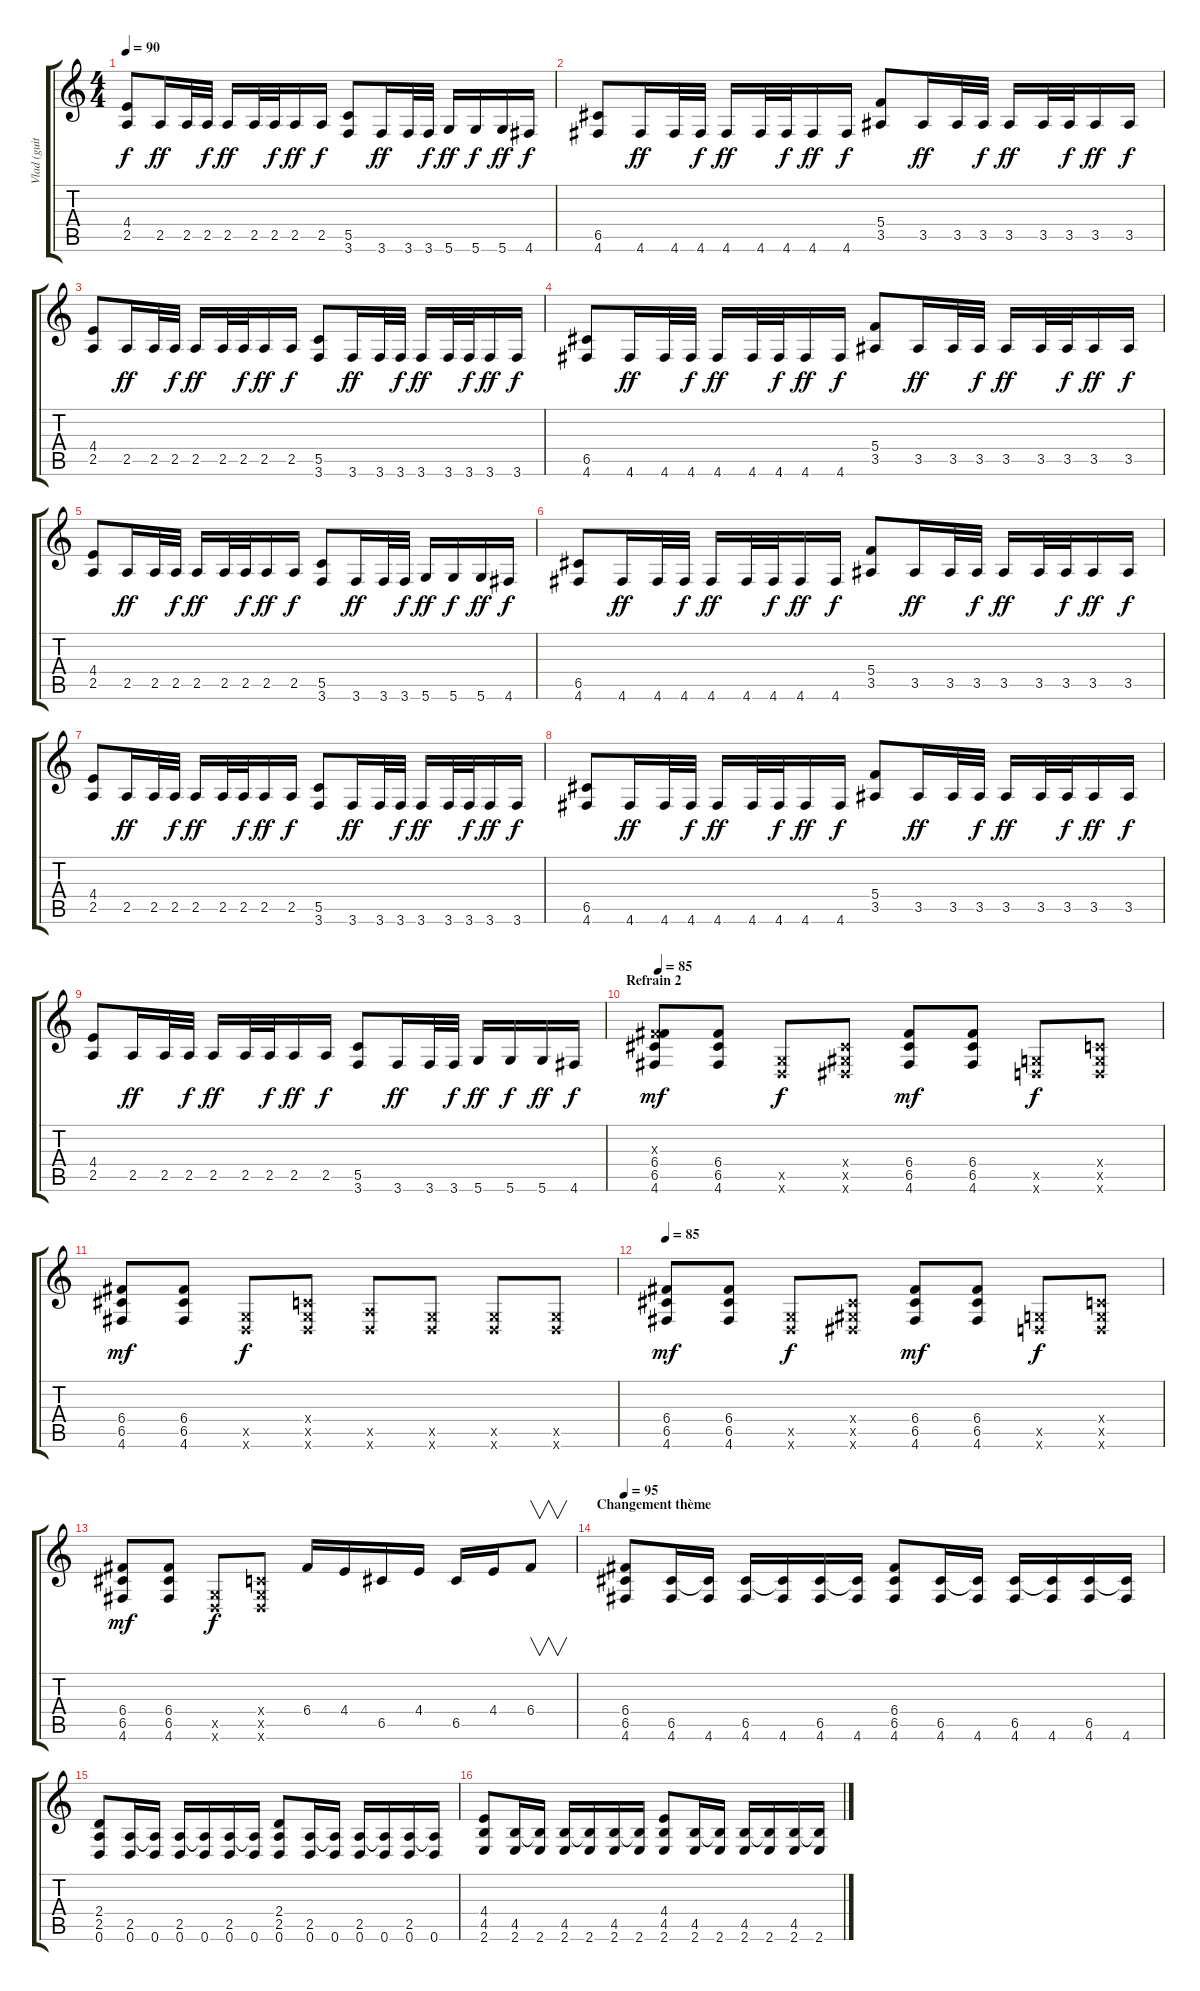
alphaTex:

\track ("Vlad (guitare solo)" "Vlad (guit") {instrument distortionguitar}
\staff {score tabs}
\tuning (D4 A3 F3 C3 G2 D2) {hide}
\ts (4 4)
\tempo 90
\clef g2
\ks c
(4.4 2.5).8{dy f} 2.5.16{dy ff} 2.5.32 2.5.32{dy f} 2.5.16{dy ff} 2.5.32 2.5.32{dy f} 2.5.16{dy ff} 2.5.16{dy f} (5.5 3.6).8 3.6.16{dy ff} 3.6.32 3.6.32{dy f} 5.6.16{dy ff} 5.6.16{dy f} 5.6.16{dy ff} 4.6.16{dy f} |
(6.5 4.6).8{volume 12 balance 3 instrument distortionguitar} 4.6.16{dy ff} 4.6.32 4.6.32{dy f} 4.6.16{dy ff} 4.6.32 4.6.32{dy f} 4.6.16{dy ff} 4.6.16{dy f} (5.4 3.5).8 3.5.16{dy ff} 3.5.32 3.5.32{dy f} 3.5.16{dy ff} 3.5.32 3.5.32{dy f} 3.5.16{dy ff} 3.5.16{dy f} |
(4.4 2.5).8 2.5.16{dy ff} 2.5.32 2.5.32{dy f} 2.5.16{dy ff} 2.5.32 2.5.32{dy f} 2.5.16{dy ff} 2.5.16{dy f} (5.5 3.6).8 3.6.16{dy ff} 3.6.32 3.6.32{dy f} 3.6.16{dy ff} 3.6.32 3.6.32{dy f} 3.6.16{dy ff} 3.6.16{dy f} |
(6.5 4.6).8 4.6.16{dy ff} 4.6.32 4.6.32{dy f} 4.6.16{dy ff} 4.6.32 4.6.32{dy f} 4.6.16{dy ff} 4.6.16{dy f} (5.4 3.5).8 3.5.16{dy ff} 3.5.32 3.5.32{dy f} 3.5.16{dy ff} 3.5.32 3.5.32{dy f} 3.5.16{dy ff} 3.5.16{dy f} |
(4.4 2.5).8 2.5.16{dy ff} 2.5.32 2.5.32{dy f} 2.5.16{dy ff} 2.5.32 2.5.32{dy f} 2.5.16{dy ff} 2.5.16{dy f} (5.5 3.6).8 3.6.16{dy ff} 3.6.32 3.6.32{dy f} 5.6.16{dy ff} 5.6.16{dy f} 5.6.16{dy ff} 4.6.16{dy f} |
(6.5 4.6).8{volume 12 balance 3 instrument distortionguitar} 4.6.16{dy ff} 4.6.32 4.6.32{dy f} 4.6.16{dy ff} 4.6.32 4.6.32{dy f} 4.6.16{dy ff} 4.6.16{dy f} (5.4 3.5).8 3.5.16{dy ff} 3.5.32 3.5.32{dy f} 3.5.16{dy ff} 3.5.32 3.5.32{dy f} 3.5.16{dy ff} 3.5.16{dy f} |
(4.4 2.5).8 2.5.16{dy ff} 2.5.32 2.5.32{dy f} 2.5.16{dy ff} 2.5.32 2.5.32{dy f} 2.5.16{dy ff} 2.5.16{dy f} (5.5 3.6).8 3.6.16{dy ff} 3.6.32 3.6.32{dy f} 3.6.16{dy ff} 3.6.32 3.6.32{dy f} 3.6.16{dy ff} 3.6.16{dy f} |
(6.5 4.6).8 4.6.16{dy ff} 4.6.32 4.6.32{dy f} 4.6.16{dy ff} 4.6.32 4.6.32{dy f} 4.6.16{dy ff} 4.6.16{dy f} (5.4 3.5).8 3.5.16{dy ff} 3.5.32 3.5.32{dy f} 3.5.16{dy ff} 3.5.32 3.5.32{dy f} 3.5.16{dy ff} 3.5.16{dy f} |
(4.4 2.5).8 2.5.16{dy ff} 2.5.32 2.5.32{dy f} 2.5.16{dy ff} 2.5.32 2.5.32{dy f} 2.5.16{dy ff} 2.5.16{dy f} (5.5 3.6).8 3.6.16{dy ff} 3.6.32 3.6.32{dy f} 5.6.16{dy ff} 5.6.16{dy f} 5.6.16{dy ff} 4.6.16{dy f} |
\section ("" "Refrain 2")
\tempo 85
(0.3{x} 6.4 6.5 4.6).8{dy mf} (6.4 6.5 4.6).8 (0.5{x} 0.6{x}).8{dy f} (1.4{x} 1.5{x} 1.6{x}).8 (6.4 6.5 4.6).8{dy mf} (6.4 6.5 4.6).8 (0.5{x} 0.6{x}).8{dy f} (0.4{x} 0.5{x} 0.6{x}).8 |
(6.4 6.5 4.6).8{dy mf} (6.4 6.5 4.6).8 (0.5{x} 0.6{x}).8{dy f} (0.4{x} 0.5{x} 0.6{x}).8 (2.5{x} 0.6{x}).8 (0.5{x} 0.6{x}).8 (0.5{x} 0.6{x}).8 (0.5{x} 0.6{x}).8 |
\tempo 85
(6.4 6.5 4.6).8{dy mf} (6.4 6.5 4.6).8 (0.5{x} 0.6{x}).8{dy f} (1.4{x} 1.5{x} 1.6{x}).8 (6.4 6.5 4.6).8{dy mf} (6.4 6.5 4.6).8 (0.5{x} 0.6{x}).8{dy f} (0.4{x} 0.5{x} 0.6{x}).8 |
(6.4 6.5 4.6).8{dy mf} (6.4 6.5 4.6).8 (0.5{x} 0.6{x}).8{dy f} (0.4{x} 0.5{x} 0.6{x}).8 6.4.16 4.4.16 6.5.16 4.4.16 6.5.16 4.4.16 6.4.8{v} |
\section ("" "Changement thème")
\tempo 95
(6.4 6.5 4.6).8 (6.5 4.6).16 (6.5{t} 4.6).16 (6.5 4.6).16 (6.5{t} 4.6).16 (6.5 4.6).16 (6.5{t} 4.6).16 (6.4 6.5 4.6).8 (6.5 4.6).16 (6.5{t} 4.6).16 (6.5 4.6).16 (6.5{t} 4.6).16 (6.5 4.6).16 (6.5{t} 4.6).16 |
(2.4 2.5 0.6).8 (2.5 0.6).16 (2.5{t} 0.6).16 (2.5 0.6).16 (2.5{t} 0.6).16 (2.5 0.6).16 (2.5{t} 0.6).16 (2.4 2.5 0.6).8 (2.5 0.6).16 (2.5{t} 0.6).16 (2.5 0.6).16 (2.5{t} 0.6).16 (2.5 0.6).16 (2.5{t} 0.6).16 |
(4.4 4.5 2.6).8 (4.5 2.6).16 (4.5{t} 2.6).16 (4.5 2.6).16 (4.5{t} 2.6).16 (4.5 2.6).16 (4.5{t} 2.6).16 (4.4 4.5 2.6).8 (4.5 2.6).16 (4.5{t} 2.6).16 (4.5 2.6).16 (4.5{t} 2.6).16 (4.5 2.6).16 (4.5{t} 2.6).16
